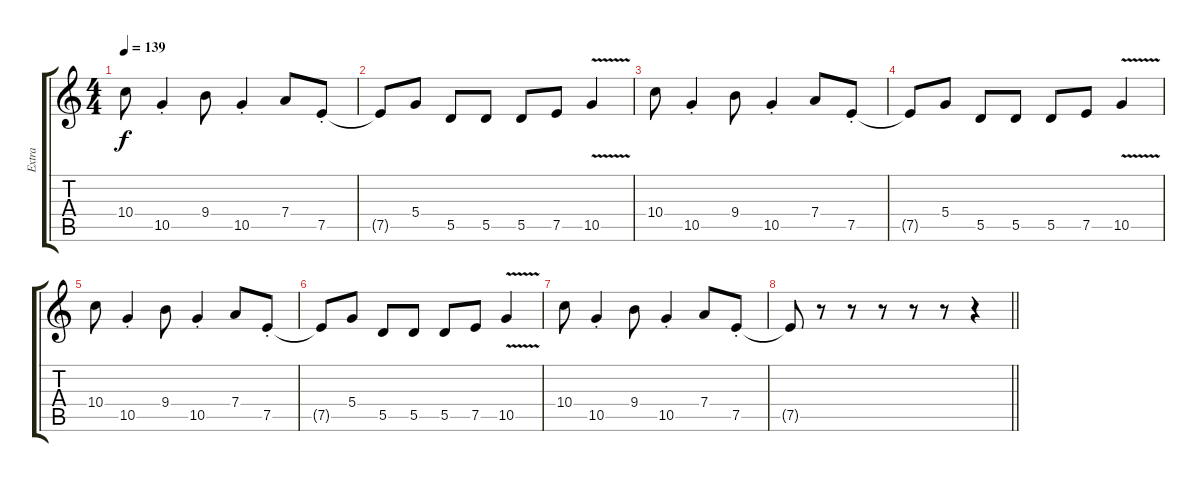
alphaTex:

\track ("Extra" "Extra") {instrument overdrivenguitar}
\staff {score tabs}
\tuning (E4 B3 G3 D3 A2 E2) {hide}
\ts (4 4)
\tempo 139
\clef g2
\ks c
10.4.8{dy f} 10.5{st}.4 9.4.8 10.5{st}.4 7.4.8 7.5{st}.8 |
7.5{t}.8 5.4.8 5.5.8 5.5.8 5.5.8 7.5.8 10.5{v}.4 |
10.4.8 10.5{st}.4 9.4.8 10.5{st}.4 7.4.8 7.5{st}.8 |
7.5{t}.8 5.4.8 5.5.8 5.5.8 5.5.8 7.5.8 10.5{v}.4 |
10.4.8 10.5{st}.4 9.4.8 10.5{st}.4 7.4.8 7.5{st}.8 |
7.5{t}.8 5.4.8 5.5.8 5.5.8 5.5.8 7.5.8 10.5{v}.4 |
10.4.8 10.5{st}.4 9.4.8 10.5{st}.4 7.4.8 7.5{st}.8 |
\barLineRight lightlight
7.5{t}.8 r.8 r.8 r.8 r.8 r.8 r.4
